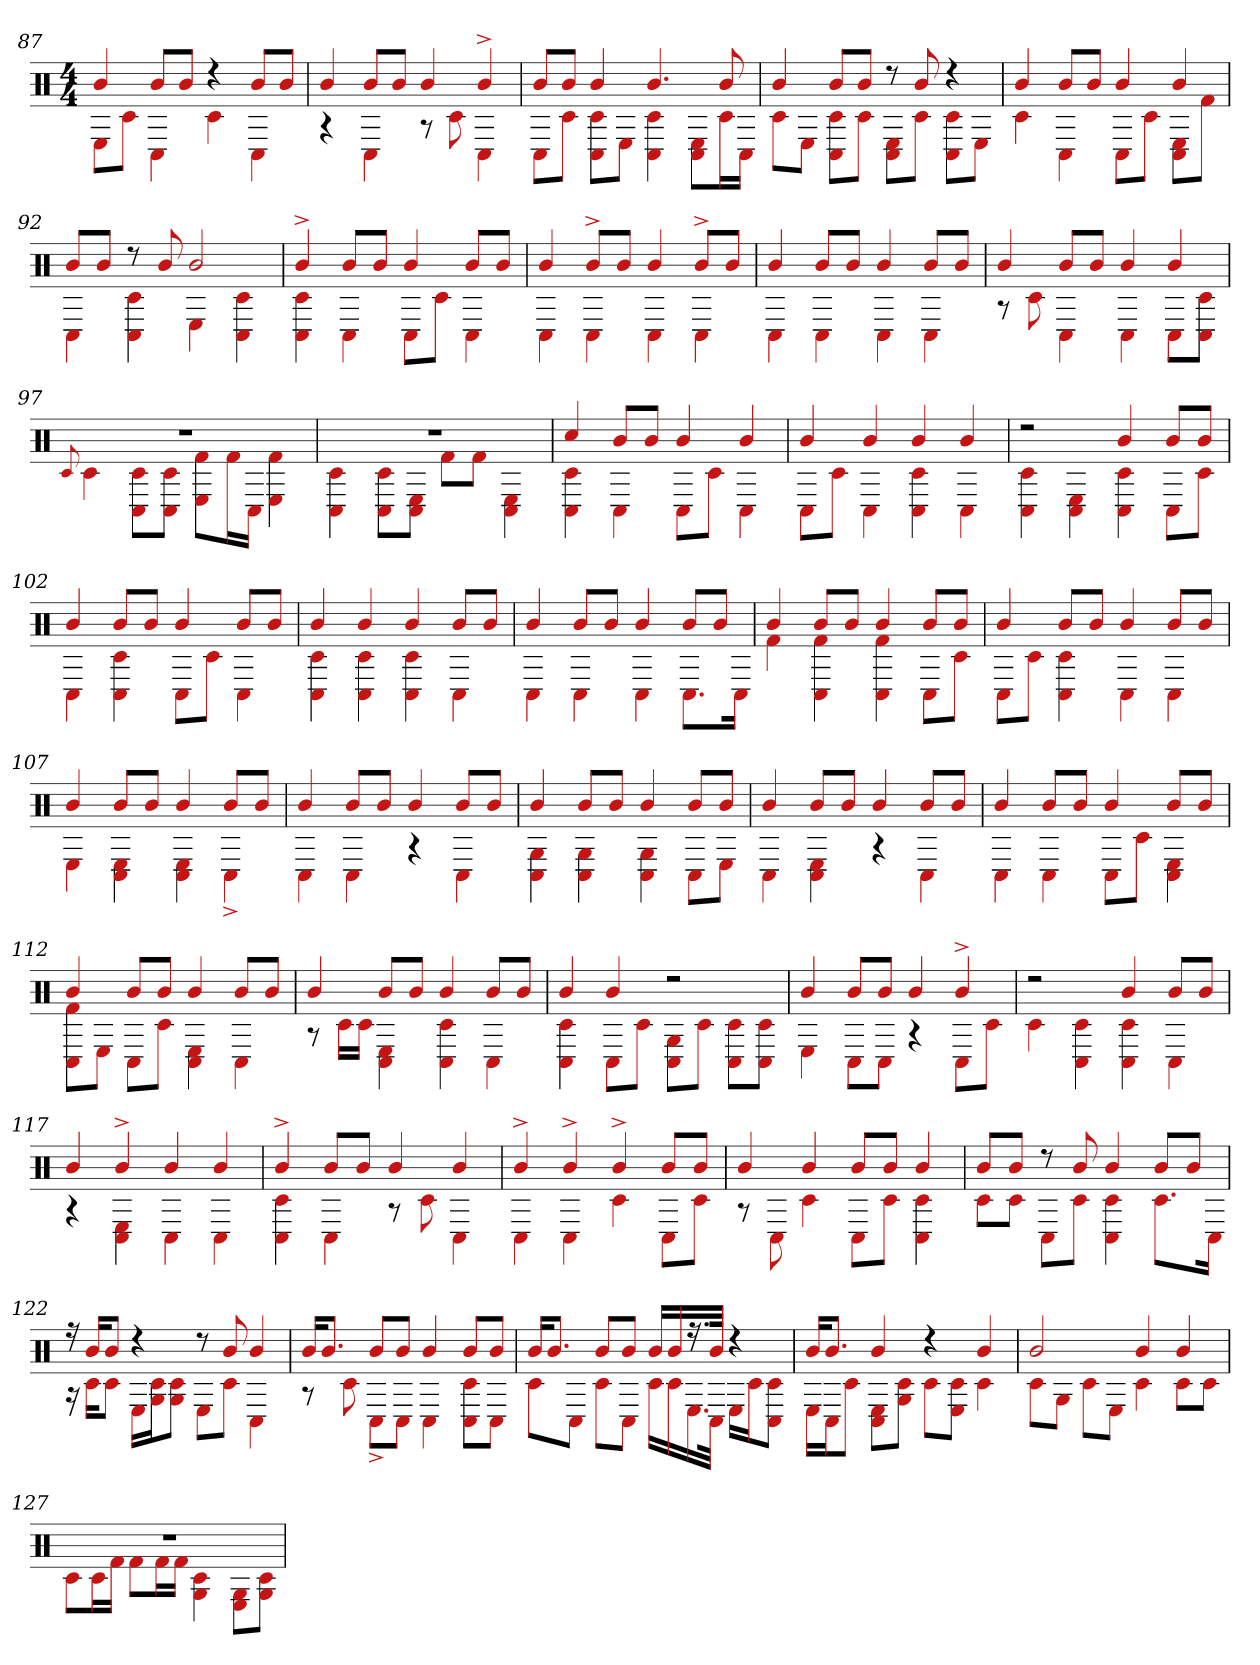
**kern
*part1
*staff1
*clefX
*k[]
*M4/4
=87
*^
4b	8EL
.	8c#J
8bL	4C#
8bJ	.
4r	4c#
8bL	4C#
8bJ	.
=88	=88
4b	4r
8bL	4C#
8bJ	.
4b	8r
.	8c#
4b^	4C#
=89	=89
8bL	8C#L
8bJ	8c#J
4b	8C# 8c#L
.	8EJ
4.b	4C# 4c#
.	8C# 8EL
8b	16c#L
.	16C#JJ
=90	=90
4b	8c#L
.	8EJ
8bL	8C# 8c#L
8bJ	8c#J
8r	8C# 8EL
8b	8c#J
4r	8c# 8C#L
.	8EJ
=91	=91
4b	4c#
8bL	4C#
8bJ	.
4b	8C#L
.	8c#J
4b	8E 8C#L
.	8f#J
=92	=92
8bL	4C#
8bJ	.
8r	4c# 4C#
8b	.
2b	4E
.	4c# 4C#
=93	=93
4b^	4c# 4C#
8bL	4C#
8bJ	.
4b	8C#L
.	8c#J
8bL	4C#
8bJ	.
=94	=94
4b	4C#
8b^L	4C#
8bJ	.
4b	4C#
8b^L	4C#
8bJ	.
=95	=95
4b	4C#
8bL	4C#
8bJ	.
4b	4C#
8bL	4C#
8bJ	.
=96	=96
4b	8r
.	8c#
8bL	4C#
8bJ	.
4b	4C#
4b	8C#L
.	8c# 8C#J
=97	=97
.	8qqc#
1r	4c#
.	8C# 8c#L
.	8c# 8C#J
.	8E 8f#L
.	16f#L
.	16C#JJ
.	4f# 4E
=98	=98
1r	4C# 4c#
.	8C# 8c#L
.	8E 8C#J
.	8f#L
.	8f#J
.	4C# 4E
=99	=99
4cc#	4c# 4C#
8bL	4C#
8bJ	.
4b	8C#L
.	8c#J
4b	4C#
=100	=100
4b	8C#L
.	8c#J
4b	4C#
4b	4C# 4c#
4b	4C#
=101	=101
2r	4C# 4c#
.	4E 4C#
4b	4C# 4c#
8bL	8C#L
8bJ	8c#J
=102	=102
4b	4C#
8bL	4C# 4c#
8bJ	.
4b	8C#L
.	8c#J
8bL	4C#
8bJ	.
=103	=103
4b	4C# 4c#
4b	4C# 4c#
4b	4C# 4c#
8bL	4C#
8bJ	.
=104	=104
4b	4C#
8bL	4C#
8bJ	.
4b	4C#
8bL	8.C#L
8bJ	.
.	16C#Jk
=105	=105
4b	4f#
8bL	4C# 4f#
8bJ	.
4b	4C# 4f#
8bL	8C#L
8bJ	8c#J
=106	=106
4b	8C#L
.	8c#J
8bL	4C# 4c#
8bJ	.
4b	4C#
8bL	4C#
8bJ	.
=107	=107
4b	4E
8bL	4C# 4E
8bJ	.
4b	4C# 4E
8bL	4C#^
8bJ	.
=108	=108
4b	4C#
8bL	4C#
8bJ	.
4b	4r
8bL	4C#
8bJ	.
=109	=109
4b	4C# 4G
8bL	4C# 4G
8bJ	.
4b	4C# 4G
8bL	8C#L
8bJ	8EJ
=110	=110
4b	4C#
8bL	4C# 4E
8bJ	.
4b	4r
8bL	4C#
8bJ	.
=111	=111
4b	4C#
8bL	4C#
8bJ	.
4b	8C#L
.	8c#J
8bL	4E 4C#
8bJ	.
=112	=112
4b	8C# 8f#L
.	8EJ
8bL	8C#L
8bJ	8c#J
4b	4C# 4E
8bL	4C#
8bJ	.
=113	=113
4b	8r
.	16c#LL
.	16c#JJ
8bL	4C# 4E
8bJ	.
4b	4C# 4c#
8bL	4C#
8bJ	.
=114	=114
4b	4C# 4c#
4b	8C#L
.	8c#J
2r	8C# 8GL
.	8c#J
.	8C# 8c#L
.	8c# 8C#J
=115	=115
4b	4E
8bL	8C#L
8bJ	8C#J
4b	4r
4b^	8C#L
.	8c#J
=116	=116
2r	4c#
.	4C# 4c#
4b	4C# 4c#
8bL	4C#
8bJ	.
=117	=117
4b	4r
4b^	4C# 4E
4b	4C#
4b	4C#
=118	=118
4b^	4C# 4c#
8bL	4C#
8bJ	.
4b	8r
.	8c#
4b	4C#
=119	=119
4b^	4C#
4b^	4C#
4b^	4c#
8bL	8C#L
8bJ	8c#J
=120	=120
4b	8r
.	8C#
4b	4c#
8bL	8C#L
8bJ	8c#J
4b	4c# 4C#
=121	=121
8bL	8c#L
8bJ	8c#J
8r	8C#L
8b	8c#J
4b	4c# 4C#
8bL	8.c#L
8bJ	.
.	16C#Jk
=122	=122
16r	16r
16bKL	16c#KL
8bJ	8c#J
4r	16ELL
.	16c# 16GJ
.	8c# 8GJ
8r	8EL
8b	8c#J
4b	4C#
=123	=123
16bKL	8r
8.bJ	.
.	8c#
8bL	8C#^L
8bJ	8C#J
4b	4C#
8bL	8C# 8c#L
8bJ	8C#J
=124	=124
16bKL	8c#L
8.bJ	.
.	8C#J
8bL	8c#L
8bJ	8C#J
16bLL	16c#LL
16b	16c#
16.r	16.E
32bJJk	32C#JJk
4r	16ELL
.	16c#J
.	8C# 8c#J
=125	=125
16bKL	16ELL
8.bJ	16C#J
.	8c#J
4b	8C# 8EL
.	8c# 8GJ
4r	8c#L
.	8c# 8EJ
4b	4c#
=126	=126
2b	8c#L
.	8GJ
.	8c#L
.	8EJ
4b	4c#
4b	8c#L
.	8c#J
=127	=127
1r	8c#L
.	16c#L
.	16f#JJ
.	8f#L
.	16f#L
.	16f#JJ
.	4G 4c#
.	8G 8EL
.	8G 8c#J
*v	*v
=
*-
